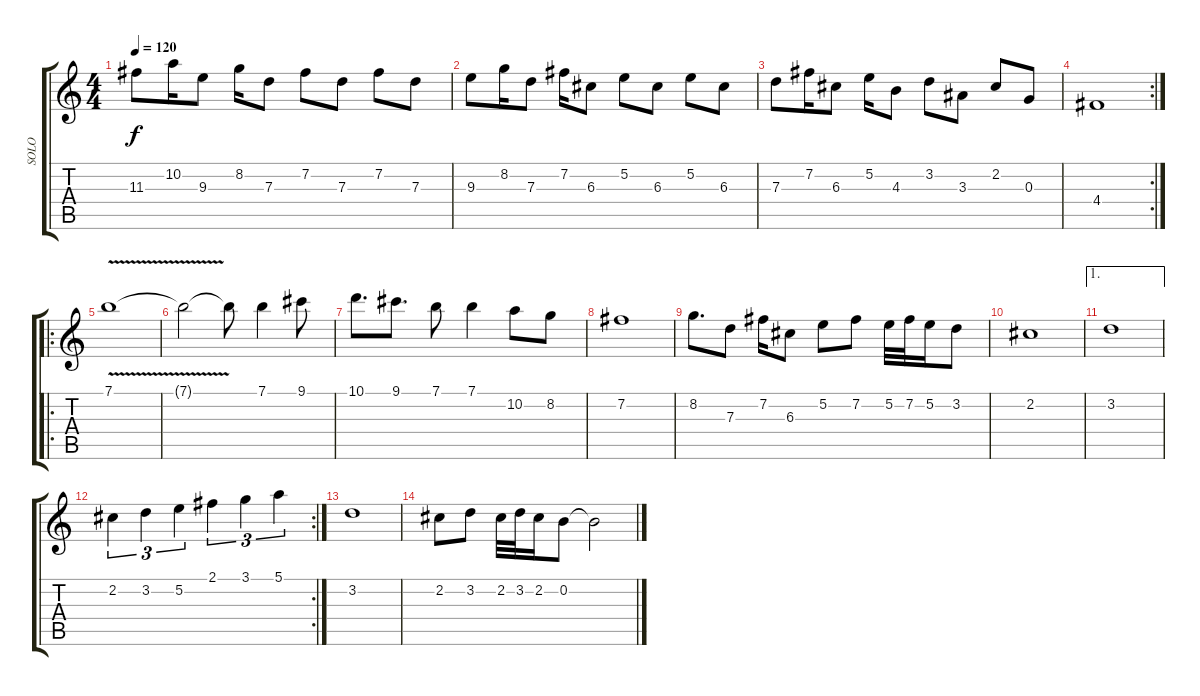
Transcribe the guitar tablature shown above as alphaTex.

\track ("SOLO" "SOLO") {instrument acousticguitarsteel}
\staff {score tabs}
\tuning (E4 B3 G3 D3 A2 E2) {hide}
\ts (4 4)
\tempo 120
\clef g2
\ks c
11.3.8{dy f} 10.2.16 9.3.8 8.2.16 7.3.8 7.2.8 7.3.8 7.2.8 7.3.8 |
9.3.8 8.2.16 7.3.8 7.2.16 6.3.8 5.2.8 6.3.8 5.2.8 6.3.8 |
7.3.8 7.2.16 6.3.8 5.2.16 4.3.8 3.2.8 3.3.8 2.2.8 0.3.8 |
\rc 2
4.4.1 |
\ro
7.1{v}.1 |
7.1{t}.2 7.1{t}.8 7.1.4 9.1.8 |
10.1.8{d} 9.1.8{d} 7.1.8 7.1.4 10.2.8 8.2.8 |
7.2.1 |
8.2.8{d} 7.3.8 7.2.16 6.3.8 5.2.8 7.2.8 5.2.32 7.2.32 5.2.16 3.2.8 |
2.2.1 |
\ae 1
3.2.1 |
\rc 2
2.2.4{tu (3 2)} 3.2.4{tu (3 2)} 5.2.4{tu (3 2)} 2.1.4{tu (3 2)} 3.1.4{tu (3 2)} 5.1.4{tu (3 2)} |
3.2.1 |
2.2.8 3.2.8 2.2.32 3.2.32 2.2.16 0.2.8 0.2{t}.2
